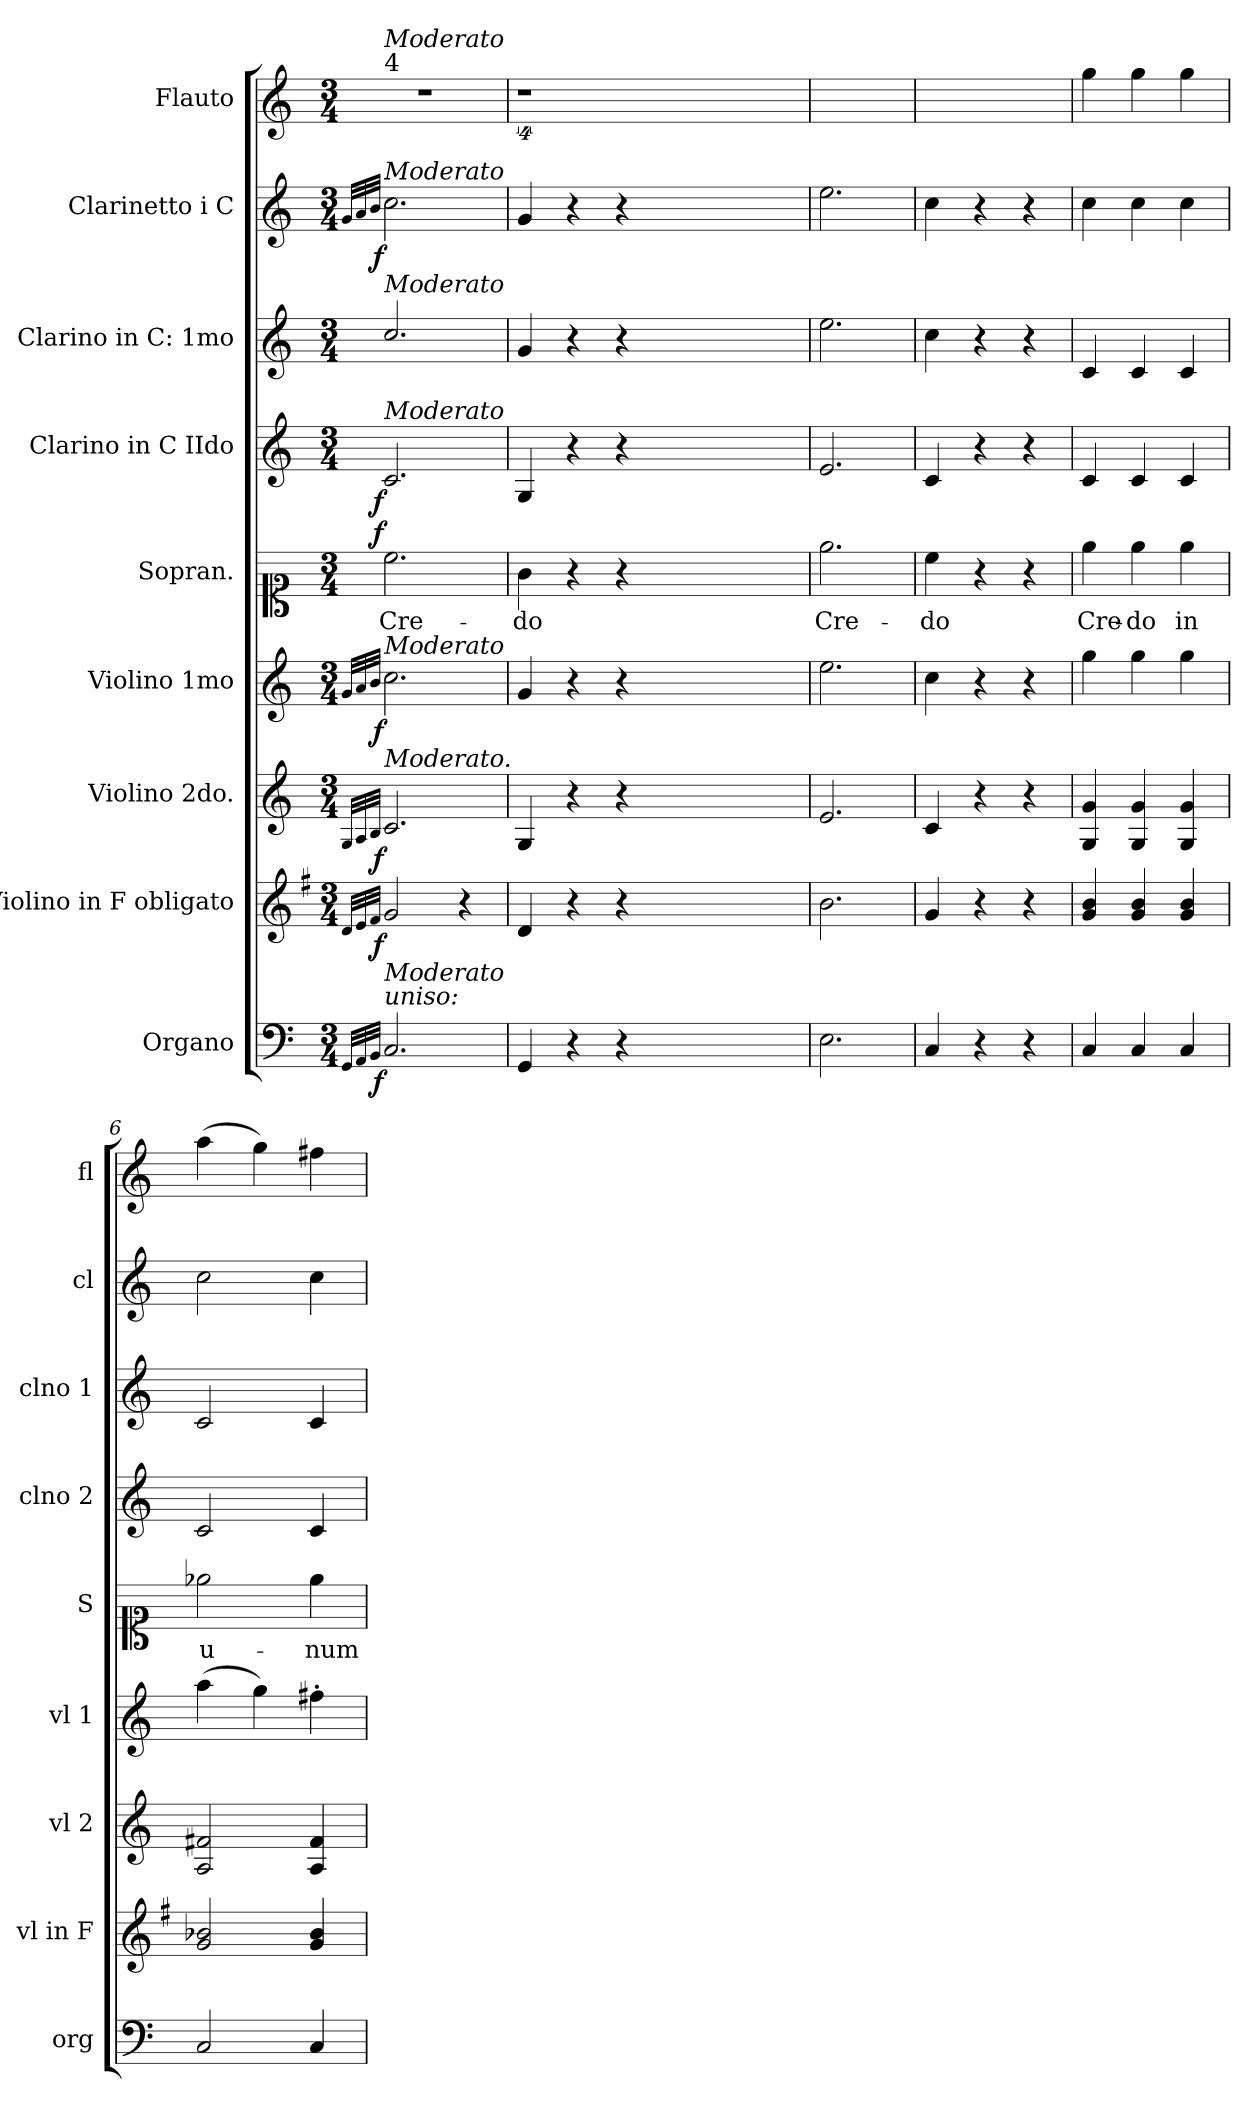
**kern	**dynam	**kern	**dynam	**kern	**dynam	**kern	**dynam	**kern	**text	**dynam	**kern	**dynam	**kern	**kern	**dynam	**kern
*part9	*part9	*part8	*part8	*part7	*part7	*part6	*part6	*part5	*part5	*part5	*part4	*part4	*part3	*part2	*part2	*part1
*staff9	*staff9	*staff8	*staff8	*staff7	*staff7	*staff6	*staff6	*staff5	*staff5	*staff5	*staff4	*staff4	*staff3	*staff2	*staff2	*staff1
*I"Organo	*	*I"Violino in F obligato	*	*I"Violino 2do.	*	*I"Violino 1mo	*	*I"Sopran.	*	*	*I"Clarino in C IIdo	*	*I"Clarino in C: 1mo	*I"Clarinetto i C	*	*I"Flauto
*I'org	*	*I'vl in F	*	*I'vl 2	*	*I'vl 1	*	*I'S	*	*	*I'clno 2	*	*I'clno 1	*I'cl	*	*I'fl
*clefF4	*	*clefG2	*	*clefG2	*	*clefG2	*	*clefC1	*	*	*clefG2	*	*clefG2	*clefG2	*	*clefG2
*	*	*ITrd4c7	*	*	*	*	*	*	*	*	*	*	*	*	*	*
*k[]	*	*k[]	*	*k[]	*	*k[]	*	*k[]	*	*	*k[]	*	*k[]	*k[]	*	*k[]
*C:	*	*C:	*	*C:	*	*C:	*	*C:	*	*	*C:	*	*C:	*C:	*	*C:
*M3/4	*	*M3/4	*	*M3/4	*	*M3/4	*	*M3/4	*	*	*M3/4	*	*M3/4	*M3/4	*	*M3/4
=1	=1	=1	=1	=1	=1	=1	=1	=1	=1	=1	=1	=1	=1	=1	=1	=1
32qqGG/LLL	.	32qqG/LLL	.	32qqG/LLL	.	32qqg/LLL	.	.	.	.	.	.	.	32qqg/LLL	.	.
32qqAA/	.	32qqA/	.	32qqA/	.	32qqa/	.	.	.	.	.	.	.	32qqa/	.	.
32qqBB/JJJ	.	32qqB/JJJ	.	32qqB/JJJ	.	32qqb/JJJ	.	.	.	.	.	.	.	32qqb/JJJ	.	.
!	!	!	!	!	!	!	!	!	!	!	!	!	!	!	!	!LO:TX:a:t=4
!	!	!	!	!	!	!	!	!	!	!	!	!	!	!	!	!LO:TX:a:i:t=Moderato
!	!	!	!	!	!	!	!	!	!	!	!	!	!	!LO:TX:a:i:t=Moderato	!	!
!	!	!	!	!	!	!	!	!	!	!	!	!	!LO:TX:a:i:t=Moderato	!	!	!
!	!	!	!	!	!	!	!	!	!	!	!LO:TX:a:i:t=Moderato	!	!	!	!	!
!	!	!	!	!	!	!LO:TX:a:i:t=Moderato	!	!	!	!	!	!	!	!	!	!
!	!	!	!	!LO:TX:a:i:t=Moderato.	!	!	!	!	!	!	!	!	!	!	!	!
!LO:TX:a:i:t=uniso&colon;	!	!	!	!	!	!	!	!	!	!	!	!	!	!	!	!
!LO:TX:a:i:t=Moderato	!	!	!	!	!	!	!	!	!	!	!	!	!	!	!	!
!	!LO:DY:b:rj	!	!LO:DY:b:rj	!	!LO:DY:b:rj	!	!LO:DY:b:rj	!	!	!LO:DY:a:rj	!	!LO:DY:b:rj	!	!	!LO:DY:b:rj	!
2.C/	f	2c/	f	2.c/	f	2.cc\	f	2.cc\	Cre-	f	2.c/	f	2.cc/	2.cc\	f	2.r
.	.	4r	.	.	.	.	.	.	.	.	.	.	.	.	.	.
=2	=2	=2	=2	=2	=2	=2	=2	=2	=2	=2	=2	=2	=2	=2	=2	=2
4GG/	.	4G/	.	4G/	.	4g/	.	4g\	-do	.	4G/	.	4g/	4g/	.	4%9r
4r	.	4r	.	4r	.	4r	.	4r	.	.	4r	.	4r	4r	.	.
4r	.	4r	.	4r	.	4r	.	4r	.	.	4r	.	4r	4r	.	.
1.ryy	.	1.ryy	.	1.ryy	.	1.ryy	.	1.ryy	.	.	1.ryy	.	1.ryy	1.ryy	.	.
=3	=3	=3	=3	=3	=3	=3	=3	=3	=3	=3	=3	=3	=3	=3	=3	=3
2.E\	.	2.e\	.	2.e/	.	2.ee\	.	2.ee\	Cre-	.	2.e/	.	2.ee\	2.ee\	.	2.ryy
=4	=4	=4	=4	=4	=4	=4	=4	=4	=4	=4	=4	=4	=4	=4	=4	=4
4C/	.	4c/	.	4c/	.	4cc\	.	4cc\	-do	.	4c/	.	4cc\	4cc\	.	2.ryy
4r	.	4r	.	4r	.	4r	.	4r	.	.	4r	.	4r	4r	.	.
4r	.	4r	.	4r	.	4r	.	4r	.	.	4r	.	4r	4r	.	.
=5	=5	=5	=5	=5	=5	=5	=5	=5	=5	=5	=5	=5	=5	=5	=5	=5
4C/	.	4c/ 4e/	.	4G/ 4g/	.	4gg\	.	4ee\	Cre-	.	4c/	.	4c/	4cc\	.	4gg\
4C/	.	4c/ 4e/	.	4G/ 4g/	.	4gg\	.	4ee\	-do	.	4c/	.	4c/	4cc\	.	4gg\
4C/	.	4c/ 4e/	.	4G/ 4g/	.	4gg\	.	4ee\	in	.	4c/	.	4c/	4cc\	.	4gg\
=6	=6	=6	=6	=6	=6	=6	=6	=6	=6	=6	=6	=6	=6	=6	=6	=6
2C/	.	2c/ 2e-X/	.	2A/ 2f#X/	.	(>4aa\	.	2ee-X\	u-	.	2c/	.	2c/	2cc\	.	(>4aa\
.	.	.	.	.	.	4gg\)	.	.	.	.	.	.	.	.	.	4gg\)
4C/	.	4c/ 4e-/	.	4A/ 4f#/	.	4ff#X'\	.	4ee-\	-num	.	4c/	.	4c/	4cc\	.	4ff#X\
=	=	=	=	=	=	=	=	=	=	=	=	=	=	=	=	=
*-	*-	*-	*-	*-	*-	*-	*-	*-	*-	*-	*-	*-	*-	*-	*-	*-
